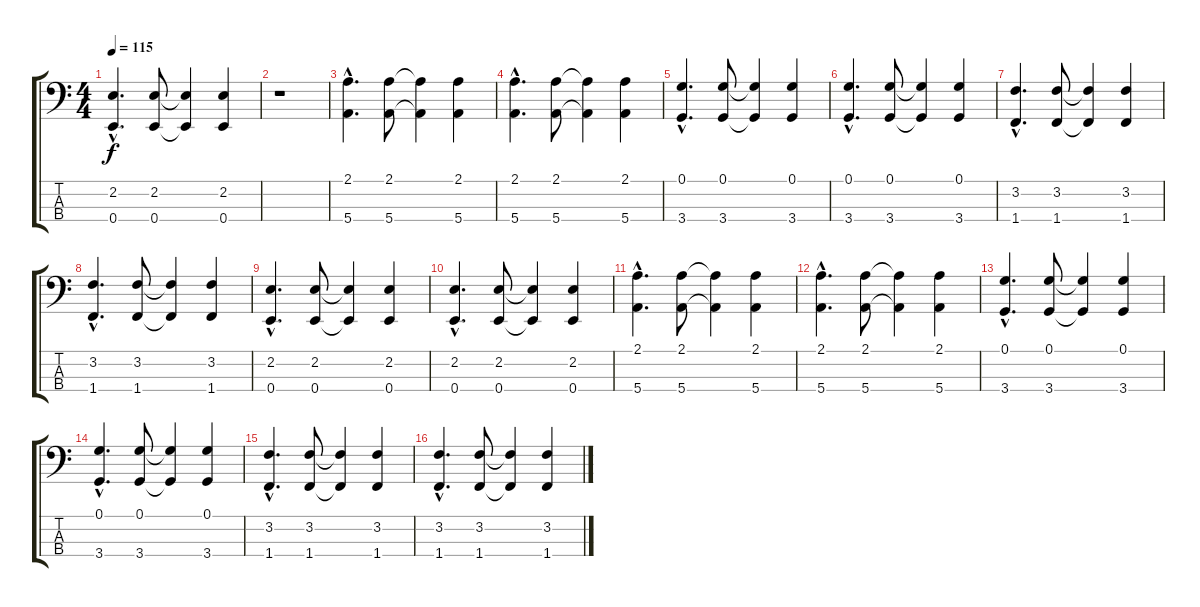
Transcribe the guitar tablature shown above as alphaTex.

\track "" {instrument electricbassfinger}
\staff {score tabs}
\tuning (G2 D2 A1 E1) {hide}
\ts (4 4)
\tempo 115
\clef f4
\ks c
(2.2{hac} 0.4{hac}).4{d dy f} (2.2 0.4).8 (2.2{t} 0.4{t}).4 (2.2 0.4).4 |
r.1 |
(2.1{hac} 5.4{hac}).4{d} (2.1 5.4).8 (2.1{t} 5.4{t}).4 (2.1 5.4).4 |
(2.1{hac} 5.4{hac}).4{d} (2.1 5.4).8 (2.1{t} 5.4{t}).4 (2.1 5.4).4 |
(0.1{hac} 3.4{hac}).4{d} (0.1 3.4).8 (0.1{t} 3.4{t}).4 (0.1 3.4).4 |
(0.1{hac} 3.4{hac}).4{d} (0.1 3.4).8 (0.1{t} 3.4{t}).4 (0.1 3.4).4 |
(3.2{hac} 1.4{hac}).4{d} (3.2 1.4).8 (3.2{t} 1.4{t}).4 (3.2 1.4).4 |
(3.2{hac} 1.4{hac}).4{d} (3.2 1.4).8 (3.2{t} 1.4{t}).4 (3.2 1.4).4 |
(2.2{hac} 0.4{hac}).4{d} (2.2 0.4).8 (2.2{t} 0.4{t}).4 (2.2 0.4).4 |
(2.2{hac} 0.4{hac}).4{d} (2.2 0.4).8 (2.2{t} 0.4{t}).4 (2.2 0.4).4 |
(2.1{hac} 5.4{hac}).4{d} (2.1 5.4).8 (2.1{t} 5.4{t}).4 (2.1 5.4).4 |
(2.1{hac} 5.4{hac}).4{d} (2.1 5.4).8 (2.1{t} 5.4{t}).4 (2.1 5.4).4 |
(0.1{hac} 3.4{hac}).4{d} (0.1 3.4).8 (0.1{t} 3.4{t}).4 (0.1 3.4).4 |
(0.1{hac} 3.4{hac}).4{d} (0.1 3.4).8 (0.1{t} 3.4{t}).4 (0.1 3.4).4 |
(3.2{hac} 1.4{hac}).4{d} (3.2 1.4).8 (3.2{t} 1.4{t}).4 (3.2 1.4).4 |
(3.2{hac} 1.4{hac}).4{d} (3.2 1.4).8 (3.2{t} 1.4{t}).4 (3.2 1.4).4
